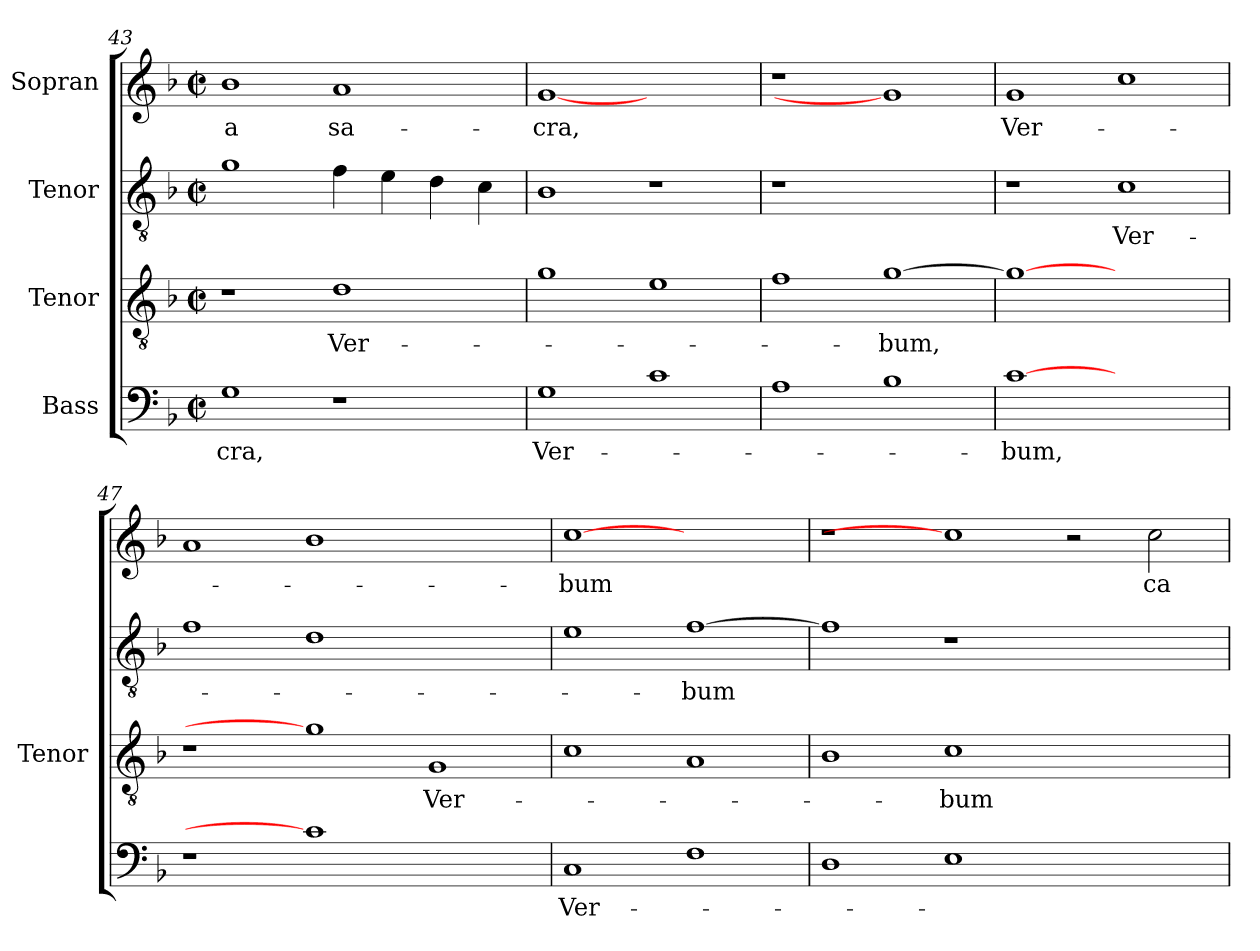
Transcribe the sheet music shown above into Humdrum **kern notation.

**kern	**text	**kern	**text	**kern	**text	**kern	**text
*part4	*part4	*part3	*part3	*part2	*part2	*part1	*part1
*staff4	*staff4	*staff3	*staff3	*staff2	*staff2	*staff1	*staff1
*I"Bass	*	*I"Tenor	*	*I"Tenor	*	*I"Sopran	*
*	*	*I'Tenor	*	*	*	*	*
*clefF4	*	*clefGv2	*	*clefGv2	*	*clefG2	*
*	*	*ITrd7c12	*	*ITrd7c12	*	*	*
*k[b-]	*	*k[b-]	*	*k[b-]	*	*k[b-]	*
*F:	*	*F:	*	*F:	*	*F:	*
*M2/2	*	*M2/2	*	*M2/2	*	*M2/2	*
*met(c|)	*	*met(c|)	*	*met(c|)	*	*met(c|)	*
=43	=43	=43	=43	=43	=43	=43	=43
!	!LO:LY:b:color=#000000	!	!	!	!	!	!
!	!	!	!	!	!	!	!LO:LY:b:color=#000000
1Gi	-cra,	1r	.	1Gi	.	1b-i	-a
!	!	!	!LO:LY:b:color=#000000	!	!	!	!
!	!	!	!	!	!	!	!LO:LY:b:color=#000000
1r	.	1Di	Ver-	4Fi\	.	1ai	sa-
.	.	.	.	4Ei\	.	.	.
.	.	.	.	4Di\	.	.	.
.	.	.	.	4Ci\	.	.	.
=44	=44	=44	=44	=44	=44	=44	=44
!	!LO:LY:b:color=#000000	!	!	!	!	!	!
!	!	!	!	!	!	!	!LO:LY:b:color=#000000
1Gi	Ver-	1Gi	.	1BB-i	.	[1gi	-cra,
1ci	.	1Ei	.	1r	.	1ryy	.
!!LO:LB:g=z
=45	=45	=45	=45	=45	=45	=45	=45
!	!	!	!	!LO:N:vis=1	!	!LO:N:vis=1	!
1Ai	.	1Fi	.	1r	.	1r	.
!	!	!	!LO:LY:b:color=#000000	!	!	!	!
1B-i	.	[>1Gi	-bum,	1ryy	.	1gi]	.
=46	=46	=46	=46	=46	=46	=46	=46
!	!LO:LY:b:color=#000000	!	!	!	!	!	!
!	!	!	!	!	!	!	!LO:LY:b:color=#000000
[1ci	-bum,	1Gi_>	.	1r	.	1gi	Ver-
!	!	!	!	!	!LO:LY:b:color=#000000	!	!
1ryy	.	1ryy	.	1Ci	Ver-	1cci	.
=47	=47	=47	=47	=47	=47	=47	=47
!LO:N:vis=1	!	!	!	!	!	!	!
1r	.	1r	.	1Fi	.	1ai	.
1ci]	.	1Gi]	.	1Di	.	1b-i	.
!	!	!	!LO:LY:b:color=#000000	!	!	!	!
1ryy	.	1GGi	Ver-	1ryy	.	1ryy	.
=48	=48	=48	=48	=48	=48	=48	=48
!	!LO:LY:b:color=#000000	!	!	!	!	!	!
!	!	!	!	!	!	!	!LO:LY:b:color=#000000
1Ci	Ver-	1Ci	.	1Ei	.	[1cci	-bum
!	!	!	!	!	!LO:LY:b:color=#000000	!	!
1Fi	.	1AAi	.	[>1Fi	-bum	1ryy	.
=49	=49	=49	=49	=49	=49	=49	=49
1Di	.	1BB-i	.	1Fi]	.	1r	.
!	!	!	!LO:LY:b:color=#000000	!	!	!	!
1Ei	.	1Ci	-bum	1r	.	1cci]	.
1ryy	.	1ryy	.	1ryy	.	2r	.
!	!	!	!	!	!	!	!LO:LY:b:color=#000000
.	.	.	.	.	.	2cci\	ca-
=	=	=	=	=	=	=	=
*-	*-	*-	*-	*-	*-	*-	*-
